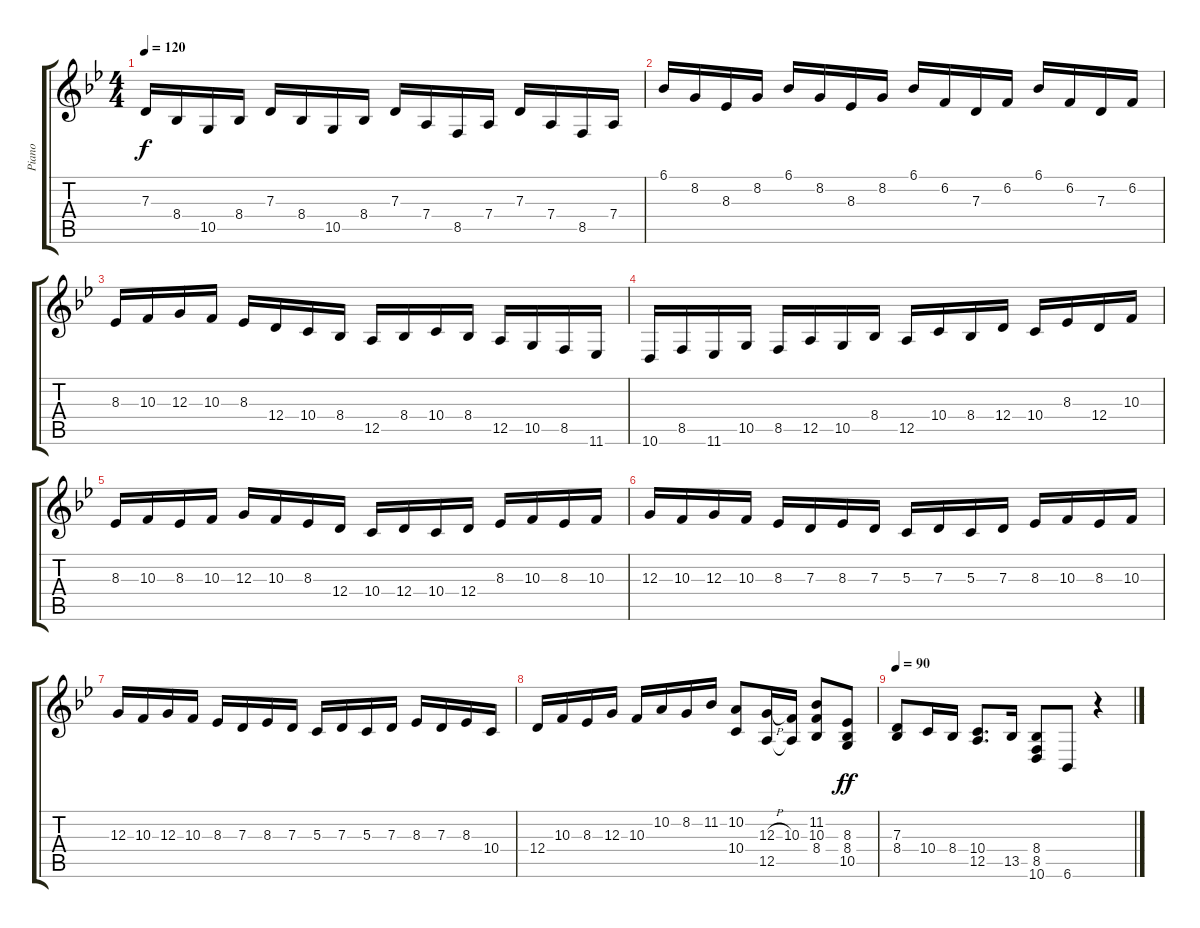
\track ("Piano" "Piano") {instrument acousticgrandpiano}
\staff {score tabs}
\tuning (E4 B3 G3 D3 A2 E2) {hide}
\ts (4 4)
\tempo 120
\clef g2
\ks bb
7.3.16{dy f} 8.4.16 10.5.16 8.4.16 7.3.16 8.4.16 10.5.16 8.4.16 7.3.16 7.4.16 8.5.16 7.4.16 7.3.16 7.4.16 8.5.16 7.4.16 |
6.1.16 8.2.16 8.3.16 8.2.16 6.1.16 8.2.16 8.3.16 8.2.16 6.1.16 6.2.16 7.3.16 6.2.16 6.1.16 6.2.16 7.3.16 6.2.16 |
8.3.16 10.3.16 12.3.16 10.3.16 8.3.16 12.4.16 10.4.16 8.4.16 12.5.16 8.4.16 10.4.16 8.4.16 12.5.16 10.5.16 8.5.16 11.6.16 |
10.6.16 8.5.16 11.6.16 10.5.16 8.5.16 12.5.16 10.5.16 8.4.16 12.5.16 10.4.16 8.4.16 12.4.16 10.4.16 8.3.16 12.4.16 10.3.16 |
8.3.16 10.3.16 8.3.16 10.3.16 12.3.16 10.3.16 8.3.16 12.4.16 10.4.16 12.4.16 10.4.16 12.4.16 8.3.16 10.3.16 8.3.16 10.3.16 |
12.3.16 10.3.16 12.3.16 10.3.16 8.3.16 7.3.16 8.3.16 7.3.16 5.3.16 7.3.16 5.3.16 7.3.16 8.3.16 10.3.16 8.3.16 10.3.16 |
12.3.16 10.3.16 12.3.16 10.3.16 8.3.16 7.3.16 8.3.16 7.3.16 5.3.16 7.3.16 5.3.16 7.3.16 8.3.16 7.3.16 8.3.16 10.4.16 |
12.4.16 10.3.16 8.3.16 12.3.16 10.3.16 10.2.16 8.2.16 11.2.16 (10.2 10.4).8 (12.3{h} 12.5).16 (10.3 12.5{t}).16 (11.2 10.3 8.4).8 (8.3 8.4 10.5).8{dy ff} |
\tempo 90
(7.3 8.4).8 10.4.16 8.4.16 (10.4 12.5).8{d} 13.5.16 (8.4 8.5 10.6).8 6.6.8 r.4
